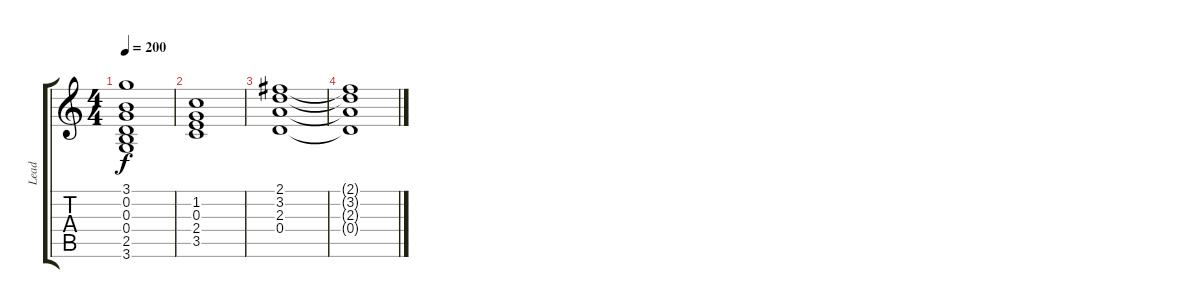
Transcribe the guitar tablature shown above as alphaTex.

\track ("Lead" "Lead") {instrument overdrivenguitar}
\staff {score tabs}
\tuning (E4 B3 G3 D3 A2 E2) {hide}
\ts (4 4)
\tempo 200
\clef g2
\ks c
(3.1 0.2 0.3 0.4 2.5 3.6).1{dy f} |
(1.2 0.3 2.4 3.5).1 |
(2.1 3.2 2.3 0.4).1 |
(2.1{t} 3.2{t} 2.3{t} 0.4{t}).1
